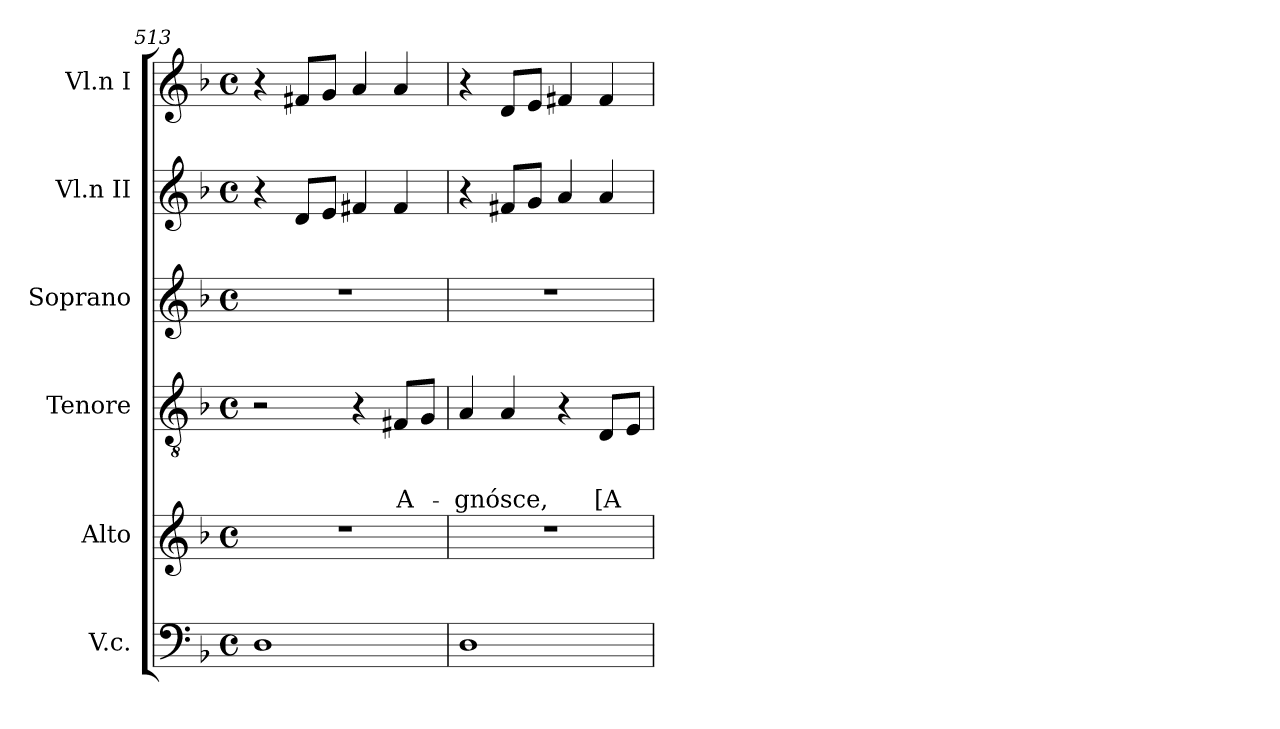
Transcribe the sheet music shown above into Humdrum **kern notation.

**kern	**kern	**kern	**text	**text	**text	**kern	**kern	**kern
*part6	*part5	*part4	*part4	*part4	*part4	*part3	*part2	*part1
*staff6	*staff5	*staff4	*staff4	*staff4	*staff4	*staff3	*staff2	*staff1
*I"V.c.	*I"Alto	*I"Tenore	*	*	*	*I"Soprano	*I"Vl.n II	*I"Vl.n I
*I'V.c.	*I'Alto	*I'Tenore	*	*	*	*I'Soprano	*I'Vl.n II	*I'Vl.n I
*clefF4	*clefG2	*clefGv2	*	*	*	*clefG2	*clefG2	*clefG2
*k[b-]	*k[b-]	*k[b-]	*	*	*	*k[b-]	*k[b-]	*k[b-]
*F:	*F:	*F:	*	*	*	*F:	*F:	*F:
*M4/4	*M4/4	*M4/4	*	*	*	*M4/4	*M4/4	*M4/4
*met(c)	*met(c)	*met(c)	*	*	*	*met(c)	*met(c)	*met(c)
=513	=513	=513	=513	=513	=513	=513	=513	=513
1D	1r	2r	.	.	.	1r	4r	4r
.	.	.	.	.	.	.	8d/L	8f#X/L
.	.	.	.	.	.	.	8e/J	8g/J
.	.	4r	.	.	.	.	4f#X/	4a/
!	!	!	!	!	!LO:LY:b	!	!	!
.	.	8F#X/L	.	.	A-	.	4f#/	4a/
.	.	8G/J	.	.	.	.	.	.
!!LO:LB:g=z
=514	=514	=514	=514	=514	=514	=514	=514	=514
!	!	!	!	!	!LO:LY:b	!	!	!
1D	1r	4A/	.	.	-gnósce,	1r	4r	4r
.	.	4A/	.	.	.	.	8f#X/L	8d/L
.	.	.	.	.	.	.	8g/J	8e/J
.	.	4r	.	.	.	.	4a/	4f#X/
!	!	!	!	!	!LO:LY:b	!	!	!
.	.	8D/L	.	.	[A	.	4a/	4f#/
.	.	8E/J	.	.	.	.	.	.
=	=	=	=	=	=	=	=	=
*-	*-	*-	*-	*-	*-	*-	*-	*-
